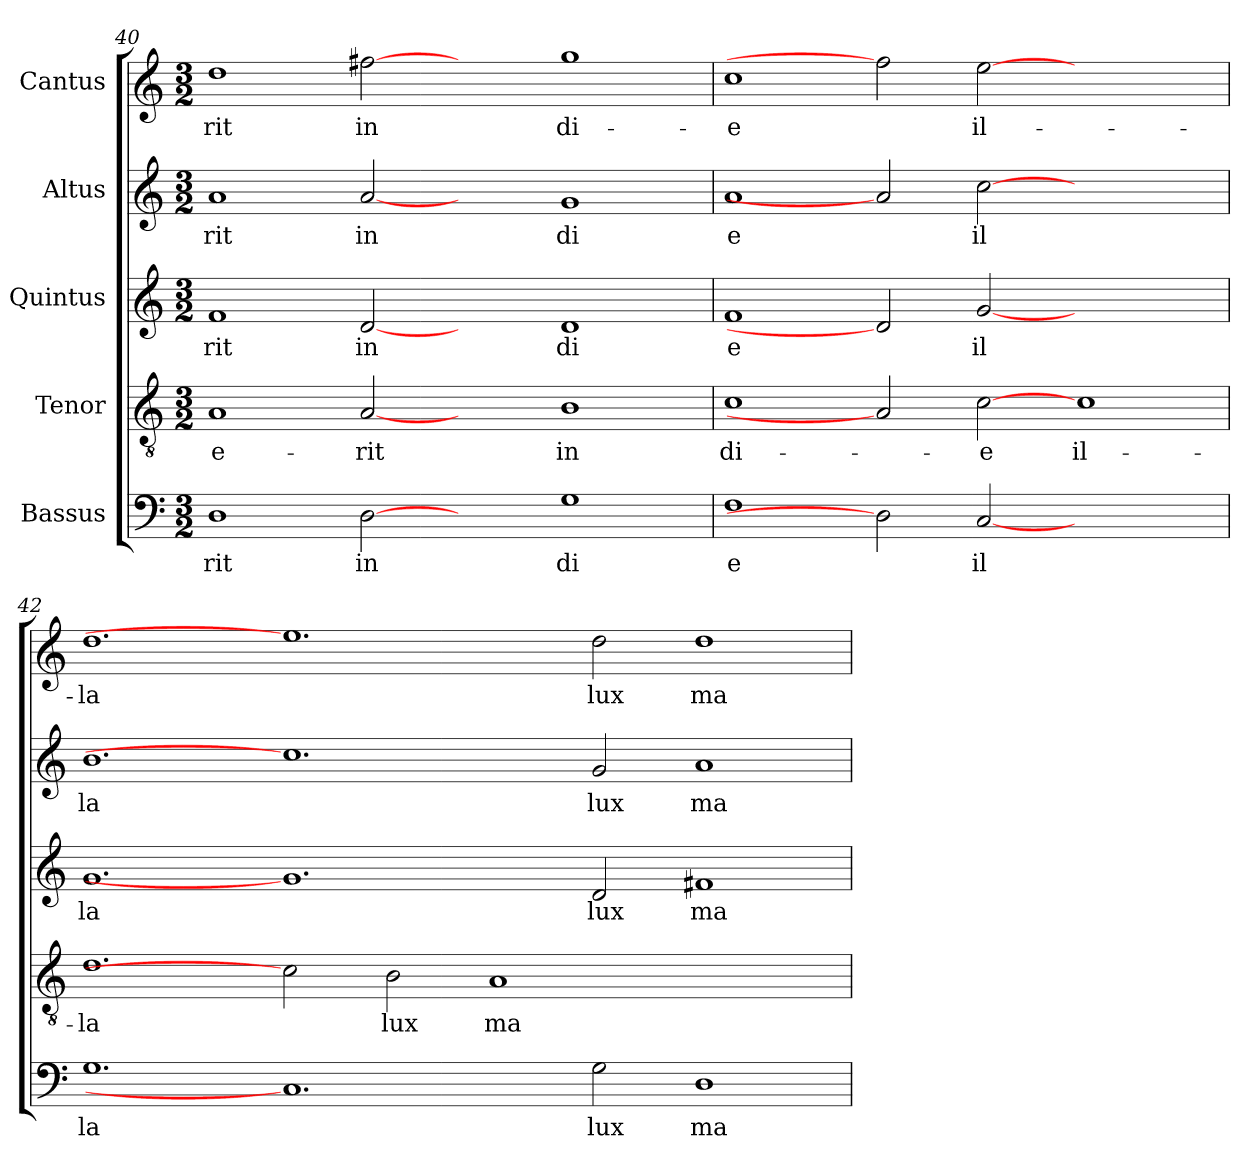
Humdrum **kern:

**kern	**text	**kern	**text	**kern	**text	**kern	**text	**kern	**text
*part5	*part5	*part4	*part4	*part3	*part3	*part2	*part2	*part1	*part1
*staff5	*staff5	*staff4	*staff4	*staff3	*staff3	*staff2	*staff2	*staff1	*staff1
*I"Bassus	*	*I"Tenor	*	*I"Quintus	*	*I"Altus	*	*I"Cantus	*
*clefF4	*	*clefGv2	*	*clefG2	*	*clefG2	*	*clefG2	*
*M3/2	*	*M3/2	*	*M3/2	*	*M3/2	*	*M3/2	*
=40	=40	=40	=40	=40	=40	=40	=40	=40	=40
!	!LO:LY:b:cj	!	!LO:LY:b:cj	!	!LO:LY:b:cj	!	!LO:LY:b:cj	!	!LO:LY:b:cj
1D	rit	1A	e-	1f	rit	1a	rit	1dd	-rit
!	!LO:LY:b:cj	!	!LO:LY:b:cj	!	!LO:LY:b:cj	!	!LO:LY:b:cj	!	!LO:LY:b:cj
[2D	in	[2A	-rit	[2d	in	[2a	in	[2ff#X	in
2ryy	.	2ryy	.	2ryy	.	2ryy	.	2ryy	.
!	!LO:LY:b:cj	!	!LO:LY:b:cj	!	!LO:LY:b:cj	!	!LO:LY:b:cj	!	!LO:LY:b:cj
1G	di	1B	in	1d	di	1g	di	1gg	di-
=41	=41	=41	=41	=41	=41	=41	=41	=41	=41
!	!LO:LY:b:cj	!	!LO:LY:b:cj	!	!LO:LY:b:cj	!	!LO:LY:b:cj	!	!LO:LY:b:cj
1F	e	1c	di-	1f	e	1a	e	1cc	-e
2D]	.	2A]	.	2d]	.	2a]	.	2ff#]	.
!	!LO:LY:b:cj	!	!LO:LY:b:cj	!	!LO:LY:b:cj	!	!LO:LY:b:cj	!	!LO:LY:b:cj
[2C	il	[2c	-e	[2g	il	[2cc	il	[2ee	il-
!	!	!	!LO:LY:b:cj	!	!	!	!	!	!
1ryy	.	1c	il-	1ryy	.	1ryy	.	1ryy	.
=42	=42	=42	=42	=42	=42	=42	=42	=42	=42
!	!LO:LY:b:cj	!	!LO:LY:b:cj	!	!LO:LY:b:cj	!	!LO:LY:b:cj	!	!LO:LY:b:cj
1.G	la	1.d	-la	1.g	la	1.b	la	1.dd	-la
1.C]	.	2c]	.	1.g]	.	1.cc]	.	1.ee]	.
!	!	!	!LO:LY:b:cj	!	!	!	!	!	!
.	.	2B\	lux	.	.	.	.	.	.
!	!	!	!LO:LY:b:cj	!	!	!	!	!	!
.	.	1A	ma-	.	.	.	.	.	.
!	!LO:LY:b:cj	!	!	!	!LO:LY:b:cj	!	!LO:LY:b:cj	!	!LO:LY:b:cj
2G\	lux	.	.	2d/	lux	2g/	lux	2dd\	lux
!	!LO:LY:b:cj	!	!	!	!LO:LY:b:cj	!	!LO:LY:b:cj	!	!LO:LY:b:cj
1D	ma	1ryy	.	1f#X	ma	1a	ma	1dd	ma-
=	=	=	=	=	=	=	=	=	=
*-	*-	*-	*-	*-	*-	*-	*-	*-	*-
